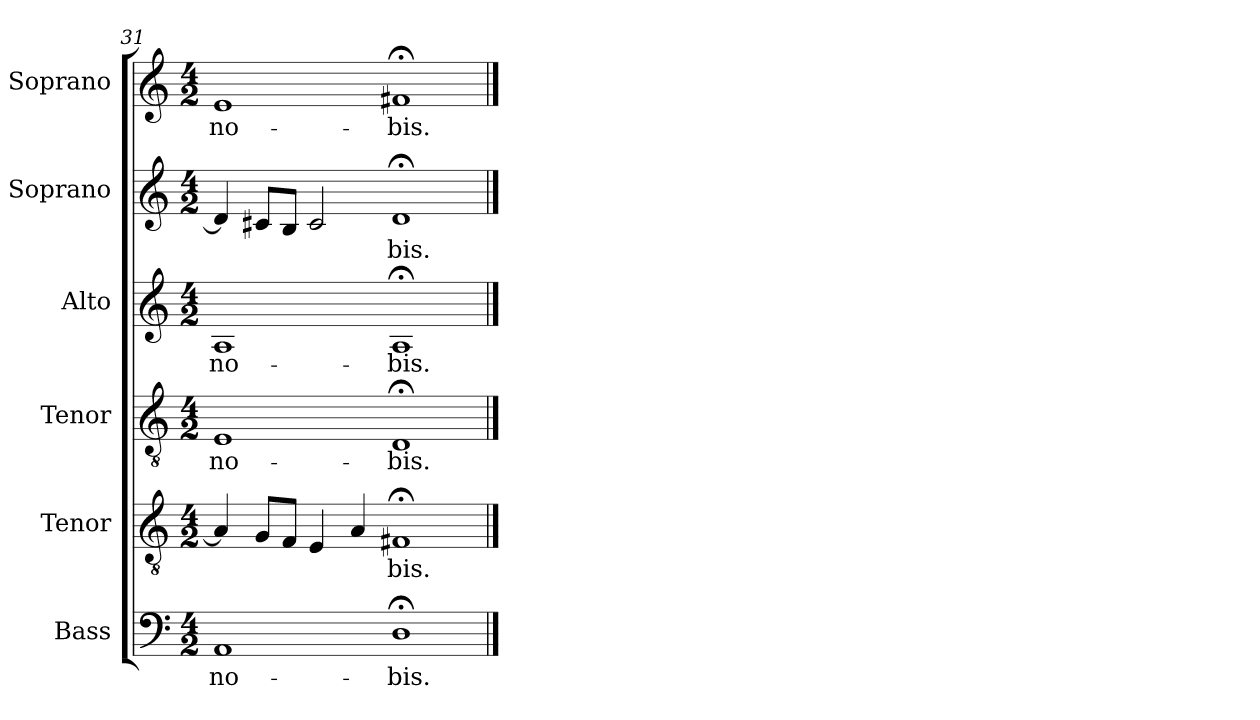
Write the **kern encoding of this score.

**kern	**text	**kern	**text	**kern	**text	**kern	**text	**kern	**text	**kern	**text
*part6	*part6	*part5	*part5	*part4	*part4	*part3	*part3	*part2	*part2	*part1	*part1
*staff6	*staff6	*staff5	*staff5	*staff4	*staff4	*staff3	*staff3	*staff2	*staff2	*staff1	*staff1
*I"Bass	*	*I"Tenor	*	*I"Tenor	*	*I"Alto	*	*I"Soprano	*	*I"Soprano	*
*I'B.	*	*I'T.	*	*I'T.	*	*I'A.	*	*I'S.	*	*I'S.	*
*clefF4	*	*clefGv2	*	*clefGv2	*	*clefG2	*	*clefG2	*	*clefG2	*
*k[]	*	*k[]	*	*k[]	*	*k[]	*	*k[]	*	*k[]	*
*M4/2	*	*M4/2	*	*M4/2	*	*M4/2	*	*M4/2	*	*M4/2	*
=31	=31	=31	=31	=31	=31	=31	=31	=31	=31	=31	=31
!	!LO:LY:b	!	!	!	!LO:LY:b	!	!LO:LY:b	!	!	!	!LO:LY:b
1AA	no-	4A/]	.	1E	no-	1A	no-	4d/]	.	1e	no-
.	.	8G/L	.	.	.	.	.	8c#X/L	.	.	.
.	.	8F/J	.	.	.	.	.	8B/J	.	.	.
.	.	4E/	.	.	.	.	.	2c#/	.	.	.
.	.	4A/	.	.	.	.	.	.	.	.	.
!	!LO:LY:b	!	!LO:LY:b	!	!LO:LY:b	!	!LO:LY:b	!	!LO:LY:b	!	!LO:LY:b
1D;<	-bis.	1F#X;<	-bis.	1D;<	-bis.	1A;<	-bis.	1d;<	-bis.	1f#X;<	-bis.
==	==	==	==	==	==	==	==	==	==	==	==
*-	*-	*-	*-	*-	*-	*-	*-	*-	*-	*-	*-
